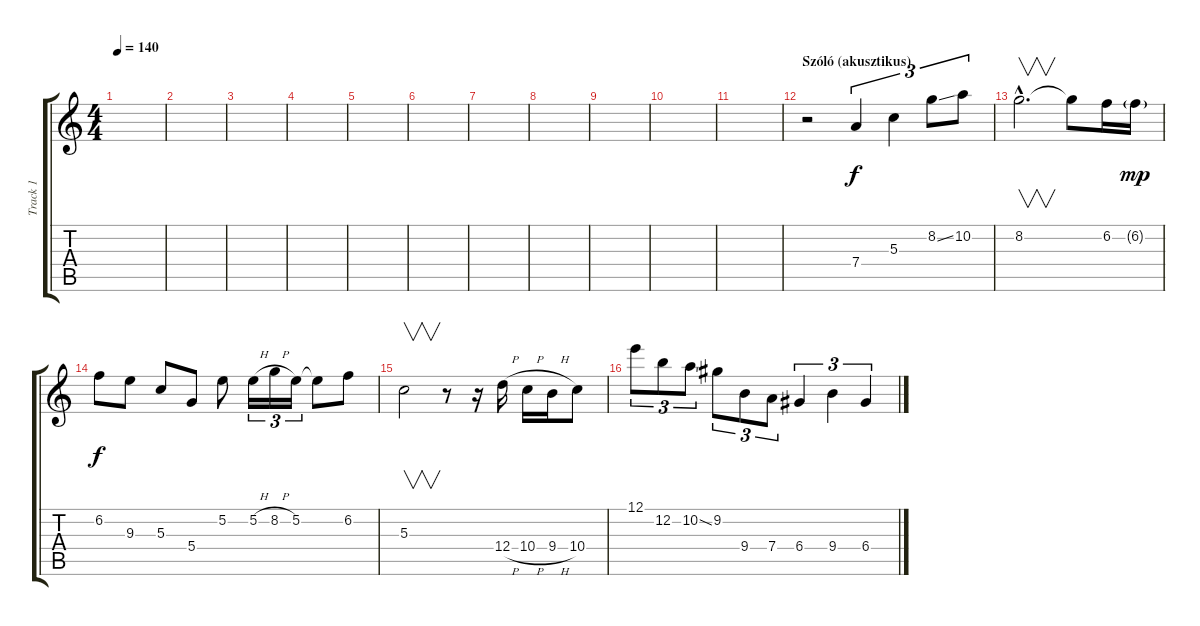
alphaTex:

\track ("Track 1" "Track 1") {instrument acousticguitarnylon}
\staff {score tabs}
\tuning (E4 B3 G3 D3 A2 E2) {hide}
\ts (4 4)
\tempo 140
\clef g2
\ks c
|
|
|
|
|
|
|
|
|
|
|
\section ("" "Szóló (akusztikus)")
r.2{volume 16 balance 8} 7.4.4{tu (3 2)} 5.3.4{tu (3 2)} 8.2{ss}.8{tu (3 2)} 10.2.8{tu (3 2)} |
8.2{hac}.2{v d} 8.2{t}.8 6.2.16 6.2{g}.16{dy mp} |
6.2.8{dy f} 9.3.8 5.3.8 5.4.8 5.2.8 5.2{h}.16{tu (3 2)} 8.2{h}.16{tu (3 2)} 5.2.16{tu (3 2)} 5.2{t}.8 6.2.8 |
5.3.2{v} r.8 r.16 12.4{h}.16 10.4{h}.16 9.4{h}.16 10.4.8 |
12.1.8{tu (3 2)} 12.2.8{tu (3 2)} 10.2{ss}.8{tu (3 2)} 9.2.8{tu (3 2)} 9.4.8{tu (3 2)} 7.4.8{tu (3 2)} 6.4.4{tu (3 2)} 9.4.4{tu (3 2)} 6.4.4{tu (3 2)}
